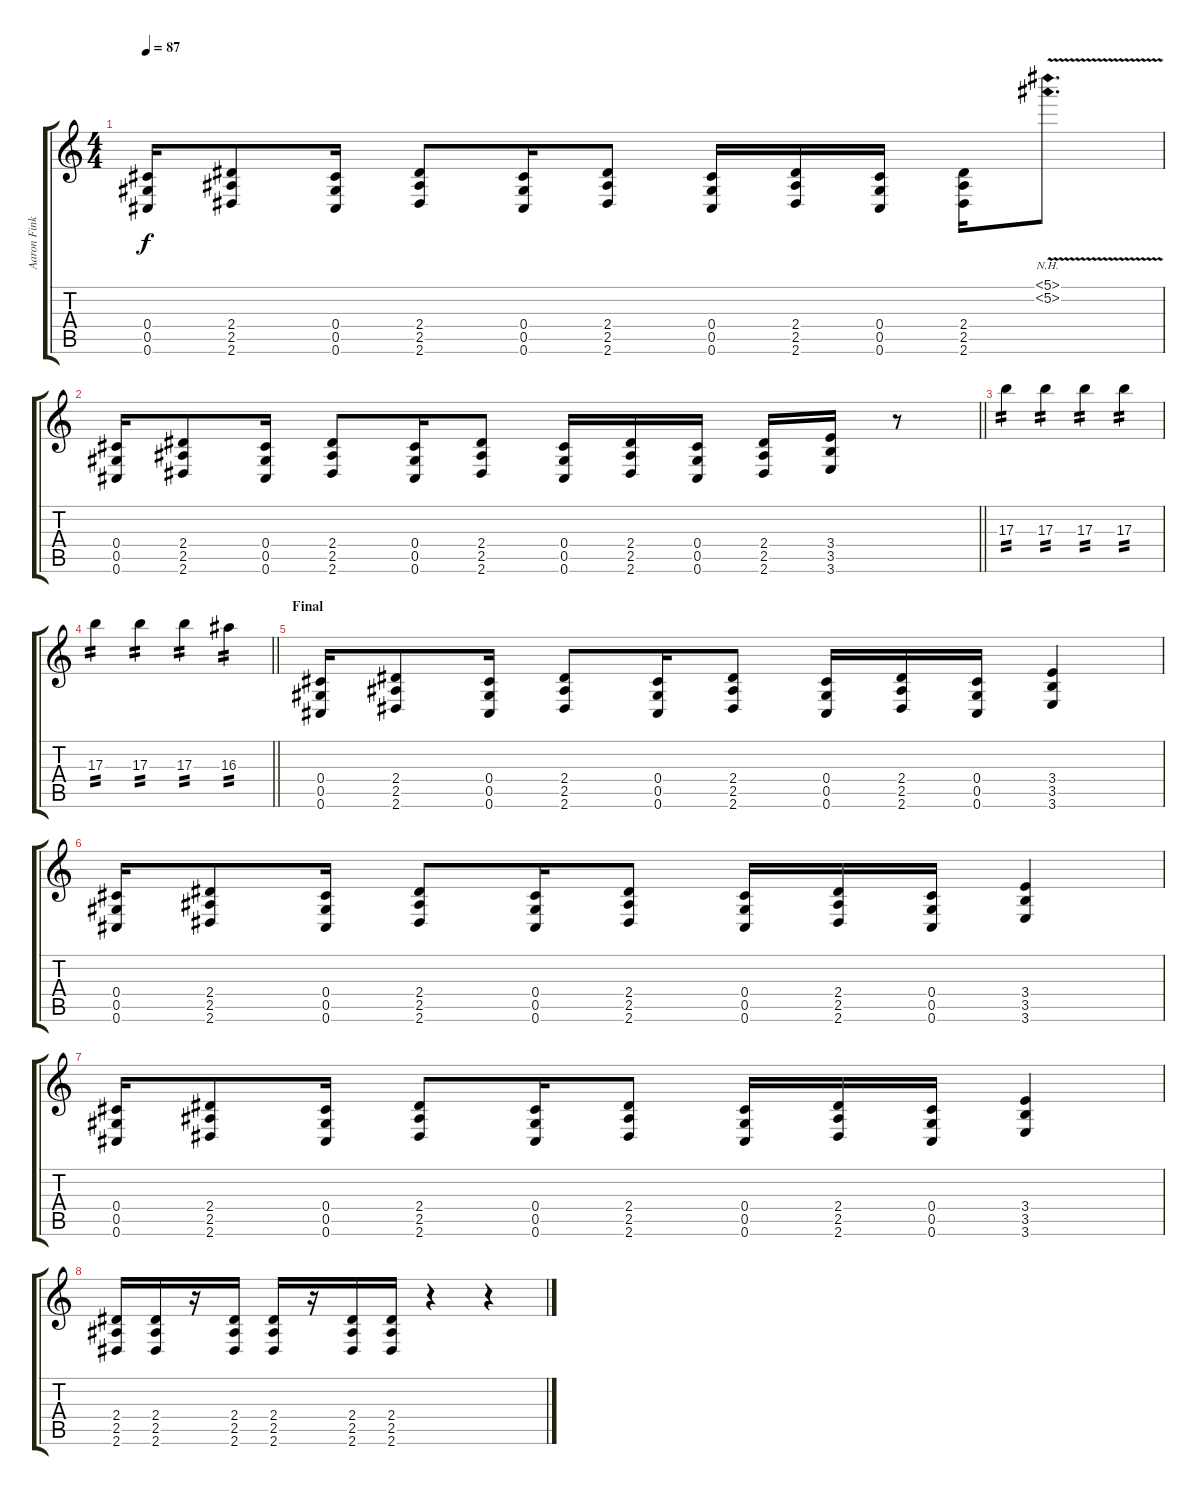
\track ("Aaron Fink" "Aaron Fink") {instrument distortionguitar}
\staff {score tabs}
\tuning (Eb4 Bb3 Gb3 Db3 Ab2 Db2) {hide}
\ts (4 4)
\tempo 87
\clef g2
\ks c
(0.4 0.5 0.6).16{dy f} (2.4 2.5 2.6).8 (0.4 0.5 0.6).16 (2.4 2.5 2.6).8 (0.4 0.5 0.6).16 (2.4 2.5 2.6).8 (0.4 0.5 0.6).16 (2.4 2.5 2.6).16 (0.4 0.5 0.6).16 (2.4 2.5 2.6).16 (5.1{nh v} 5.2{nh}).8{d} |
\barLineRight lightlight
(0.4 0.5 0.6).16 (2.4 2.5 2.6).8 (0.4 0.5 0.6).16 (2.4 2.5 2.6).8 (0.4 0.5 0.6).16 (2.4 2.5 2.6).8 (0.4 0.5 0.6).16 (2.4 2.5 2.6).16 (0.4 0.5 0.6).16 (2.4 2.5 2.6).16 (3.4 3.5 3.6).16 r.8 |
17.3.4{tp 2} 17.3.4{tp 2} 17.3.4{tp 2} 17.3.4{tp 2} |
\barLineRight lightlight
17.3.4{tp 2} 17.3.4{tp 2} 17.3.4{tp 2} 16.3.4{tp 2} |
\section ("" "Final")
(0.4 0.5 0.6).16 (2.4 2.5 2.6).8 (0.4 0.5 0.6).16 (2.4 2.5 2.6).8 (0.4 0.5 0.6).16 (2.4 2.5 2.6).8 (0.4 0.5 0.6).16 (2.4 2.5 2.6).16 (0.4 0.5 0.6).16 (3.4 3.5 3.6).4 |
(0.4 0.5 0.6).16 (2.4 2.5 2.6).8 (0.4 0.5 0.6).16 (2.4 2.5 2.6).8 (0.4 0.5 0.6).16 (2.4 2.5 2.6).8 (0.4 0.5 0.6).16 (2.4 2.5 2.6).16 (0.4 0.5 0.6).16 (3.4 3.5 3.6).4 |
(0.4 0.5 0.6).16 (2.4 2.5 2.6).8 (0.4 0.5 0.6).16 (2.4 2.5 2.6).8 (0.4 0.5 0.6).16 (2.4 2.5 2.6).8 (0.4 0.5 0.6).16 (2.4 2.5 2.6).16 (0.4 0.5 0.6).16 (3.4 3.5 3.6).4 |
(2.4 2.5 2.6).16 (2.4 2.5 2.6).16 r.16 (2.4 2.5 2.6).16 (2.4 2.5 2.6).16 r.16 (2.4 2.5 2.6).16 (2.4 2.5 2.6).16 r.4 r.4
